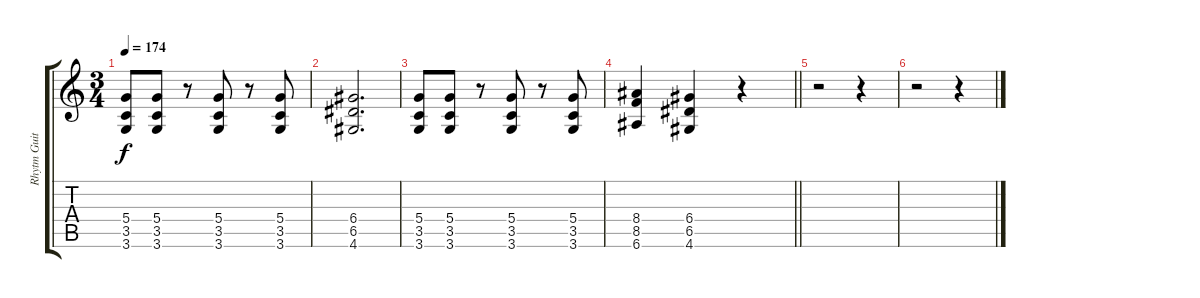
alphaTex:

\track ("Rhytm Guitar (Rudolf Schenker)" "Rhytm Guit") {instrument distortionguitar}
\staff {score tabs}
\tuning (E4 B3 G3 D3 A2 E2) {hide}
\ts (3 4)
\tempo 174
\clef g2
\ks c
(5.4 3.5 3.6).8{dy f} (5.4 3.5 3.6).8 r.8 (5.4 3.5 3.6).8 r.8 (5.4 3.5 3.6).8 |
(6.4 6.5 4.6).2{d} |
(5.4 3.5 3.6).8 (5.4 3.5 3.6).8 r.8 (5.4 3.5 3.6).8 r.8 (5.4 3.5 3.6).8 |
\barLineRight lightlight
(8.4 8.5 6.6).4 (6.4 6.5 4.6).4 r.4 |
r.2 r.4 |
r.2 r.4
